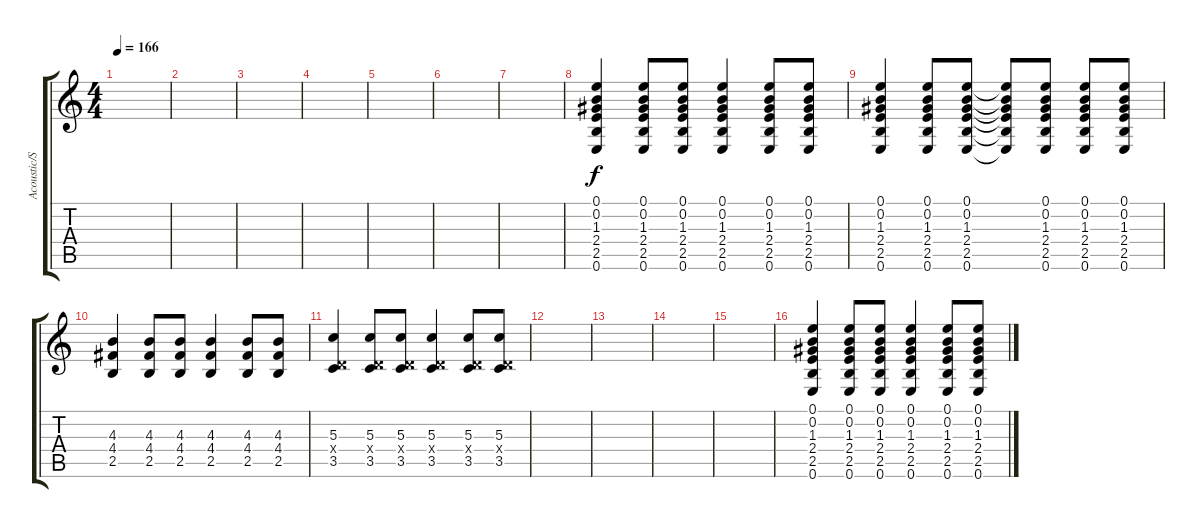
\track ("Acoustic/Solo" "Acoustic/S") {instrument acousticguitarsteel}
\staff {score tabs}
\tuning (E4 B3 G3 D3 A2 E2) {hide}
\ts (4 4)
\tempo 166
\clef g2
\ks c
|
|
|
|
|
|
|
(0.1 0.2 1.3 2.4 2.5 0.6).4 (0.1 0.2 1.3 2.4 2.5 0.6).8 (0.1 0.2 1.3 2.4 2.5 0.6).8 (0.1 0.2 1.3 2.4 2.5 0.6).4 (0.1 0.2 1.3 2.4 2.5 0.6).8 (0.1 0.2 1.3 2.4 2.5 0.6).8 |
(0.1 0.2 1.3 2.4 2.5 0.6).4 (0.1 0.2 1.3 2.4 2.5 0.6).8 (0.1 0.2 1.3 2.4 2.5 0.6).8 (0.1{t} 0.2{t} 1.3{t} 2.4{t} 2.5{t} 0.6{t}).8 (0.1 0.2 1.3 2.4 2.5 0.6).8 (0.1 0.2 1.3 2.4 2.5 0.6).8 (0.1 0.2 1.3 2.4 2.5 0.6).8 |
(4.3 4.4 2.5).4 (4.3 4.4 2.5).8 (4.3 4.4 2.5).8 (4.3 4.4 2.5).4 (4.3 4.4 2.5).8 (4.3 4.4 2.5).8 |
(5.3 0.4{x} 3.5).4 (5.3 0.4{x} 3.5).8 (5.3 0.4{x} 3.5).8 (5.3 0.4{x} 3.5).4 (5.3 0.4{x} 3.5).8 (5.3 0.4{x} 3.5).8 |
|
|
|
|
(0.1 0.2 1.3 2.4 2.5 0.6).4 (0.1 0.2 1.3 2.4 2.5 0.6).8 (0.1 0.2 1.3 2.4 2.5 0.6).8 (0.1 0.2 1.3 2.4 2.5 0.6).4 (0.1 0.2 1.3 2.4 2.5 0.6).8 (0.1 0.2 1.3 2.4 2.5 0.6).8
